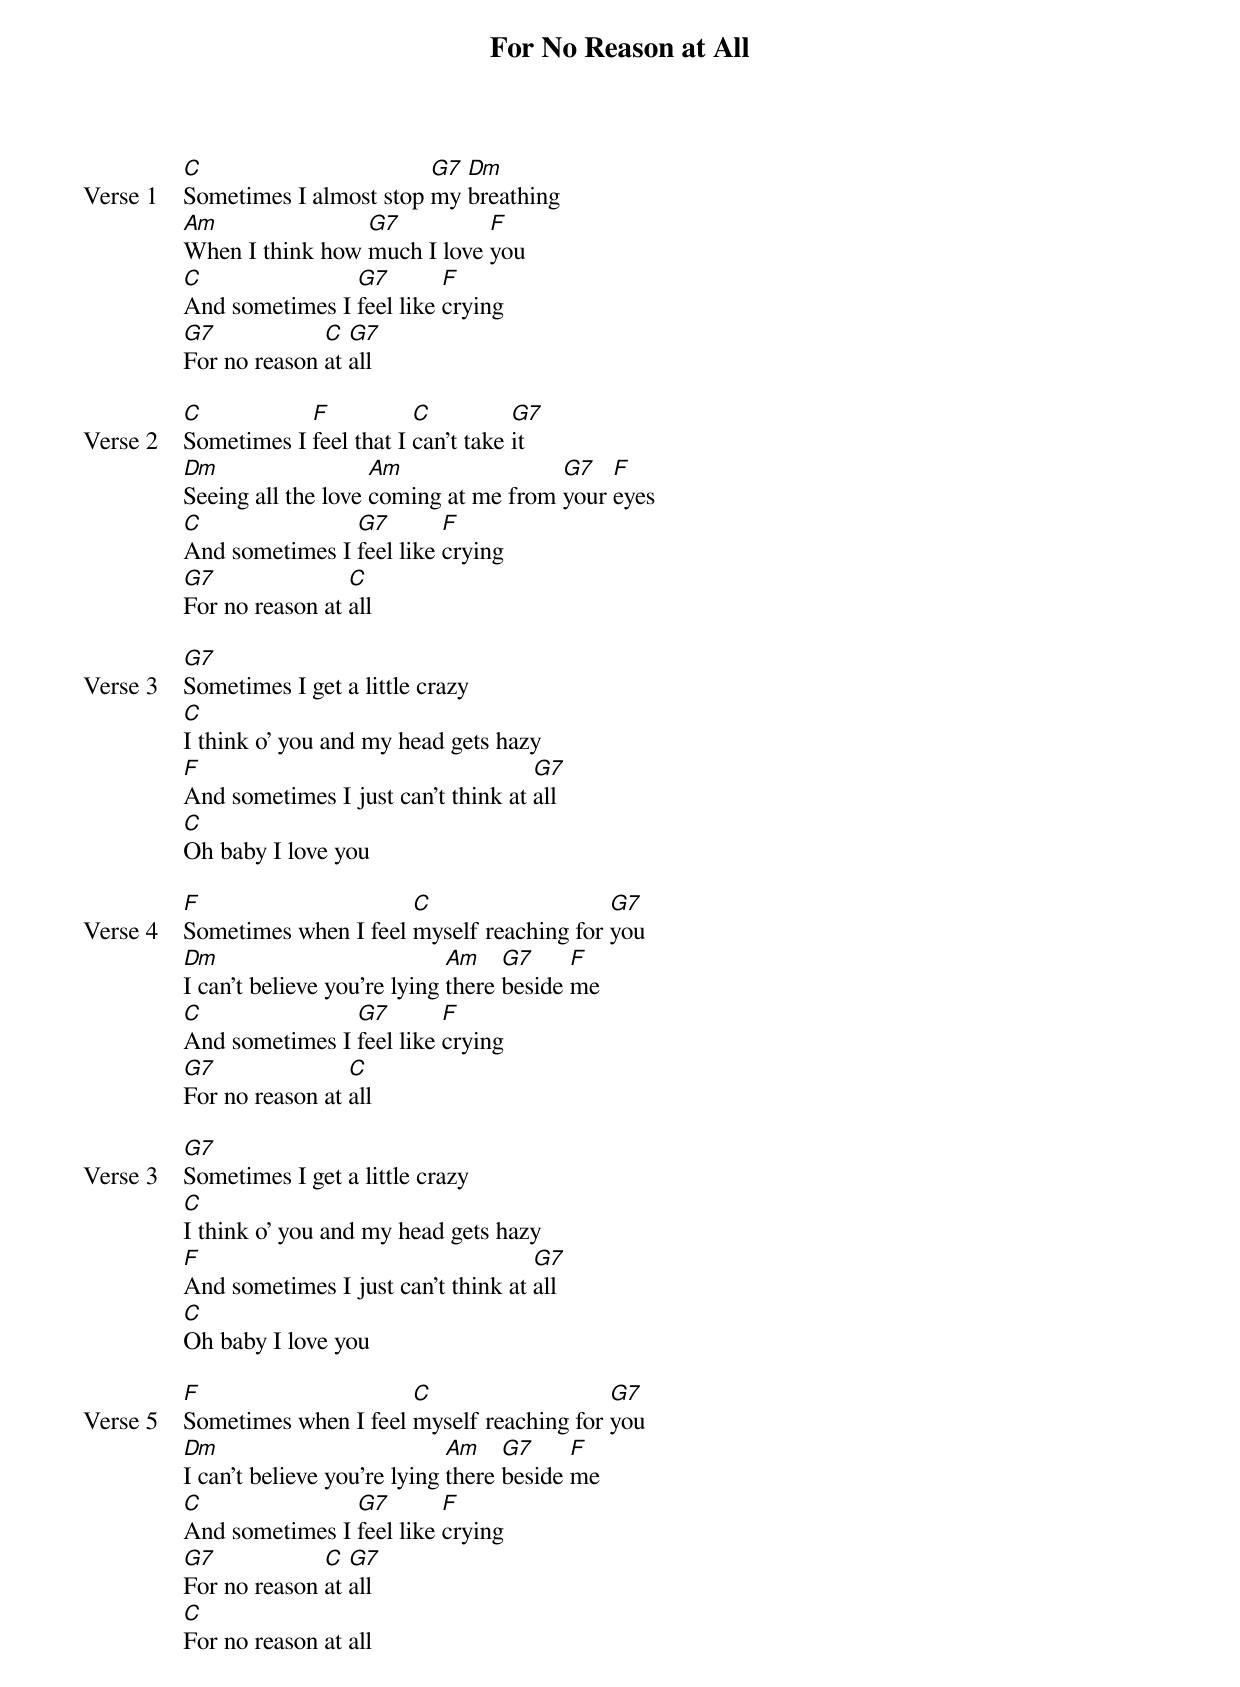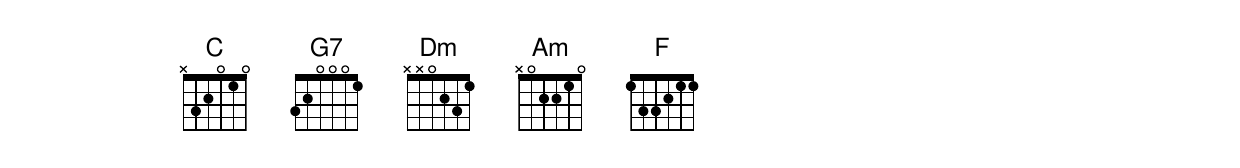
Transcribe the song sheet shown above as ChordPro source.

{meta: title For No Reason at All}
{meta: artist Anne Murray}
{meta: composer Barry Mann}
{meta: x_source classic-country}
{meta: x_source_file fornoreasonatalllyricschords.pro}
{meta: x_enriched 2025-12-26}

{start_of_verse: Verse 1}
[C]Sometimes I almost stop [G7]my [Dm]breathing
[Am]When I think how [G7]much I love [F]you
[C]And sometimes I [G7]feel like [F]crying
[G7]For no reason [C]at [G7]all
{end_of_verse}

{start_of_verse: Verse 2}
[C]Sometimes I [F]feel that I [C]can't take [G7]it
[Dm]Seeing all the love [Am]coming at me from [G7]your [F]eyes
[C]And sometimes I [G7]feel like [F]crying
[G7]For no reason at [C]all
{end_of_verse}

{start_of_verse: Verse 3}
[G7]Sometimes I get a little crazy
[C]I think o' you and my head gets hazy
[F]And sometimes I just can't think at [G7]all
[C]Oh baby I love you
{end_of_verse}

{start_of_verse: Verse 4}
[F]Sometimes when I feel [C]myself reaching for [G7]you
[Dm]I can't believe you're lying [Am]there [G7]beside [F]me
[C]And sometimes I [G7]feel like [F]crying
[G7]For no reason at [C]all
{end_of_verse}

{start_of_verse: Verse 3}
[G7]Sometimes I get a little crazy
[C]I think o' you and my head gets hazy
[F]And sometimes I just can't think at [G7]all
[C]Oh baby I love you
{end_of_verse}

{start_of_verse: Verse 5}
[F]Sometimes when I feel [C]myself reaching for [G7]you
[Dm]I can't believe you're lying [Am]there [G7]beside [F]me
[C]And sometimes I [G7]feel like [F]crying
[G7]For no reason [C]at [G7]all
[C]For no reason at all
{end_of_verse}
